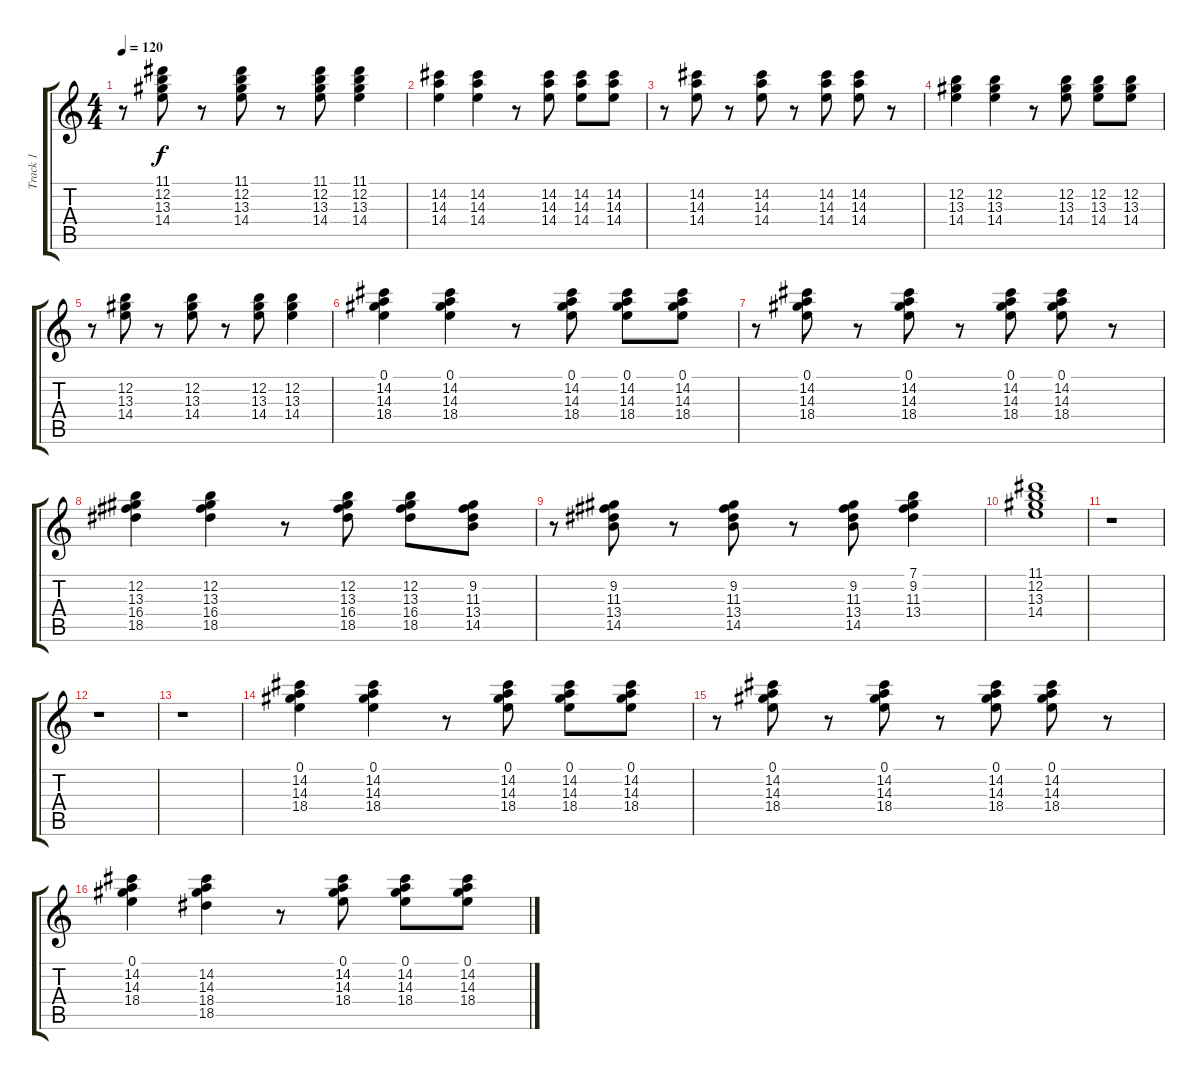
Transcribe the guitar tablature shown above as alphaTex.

\track ("Track 1" "Track 1") {instrument acousticguitarnylon}
\staff {score tabs}
\tuning (E4 B3 G3 D3 A2 E2) {hide}
\ts (4 4)
\tempo 120
\clef g2
\ks c
r.8{dy f} (11.1 12.2 13.3 14.4).8 r.8 (11.1 12.2 13.3 14.4).8 r.8 (11.1 12.2 13.3 14.4).8 (11.1 12.2 13.3 14.4).4 |
(14.2 14.3 14.4).4 (14.2 14.3 14.4).4 r.8 (14.2 14.3 14.4).8 (14.2 14.3 14.4).8 (14.2 14.3 14.4).8 |
r.8 (14.2 14.3 14.4).8 r.8 (14.2 14.3 14.4).8 r.8 (14.2 14.3 14.4).8 (14.2 14.3 14.4).8 r.8 |
(12.2 13.3 14.4).4 (12.2 13.3 14.4).4 r.8 (12.2 13.3 14.4).8 (12.2 13.3 14.4).8 (12.2 13.3 14.4).8 |
r.8 (12.2 13.3 14.4).8 r.8 (12.2 13.3 14.4).8 r.8 (12.2 13.3 14.4).8 (12.2 13.3 14.4).4 |
(0.1 14.2 14.3 18.4).4 (0.1 14.2 14.3 18.4).4 r.8 (0.1 14.2 14.3 18.4).8 (0.1 14.2 14.3 18.4).8 (0.1 14.2 14.3 18.4).8 |
r.8 (0.1 14.2 14.3 18.4).8 r.8 (0.1 14.2 14.3 18.4).8 r.8 (0.1 14.2 14.3 18.4).8 (0.1 14.2 14.3 18.4).8 r.8 |
(12.2 13.3 16.4 18.5).4 (12.2 13.3 16.4 18.5).4 r.8 (12.2 13.3 16.4 18.5).8 (12.2 13.3 16.4 18.5).8 (9.2 11.3 13.4 14.5).8 |
r.8 (9.2 11.3 13.4 14.5).8 r.8 (9.2 11.3 13.4 14.5).8 r.8 (9.2 11.3 13.4 14.5).8 (7.1 9.2 11.3 13.4).4 |
(11.1 12.2 13.3 14.4).1 |
r.1 |
r.1 |
r.1 |
(0.1 14.2 14.3 18.4).4 (0.1 14.2 14.3 18.4).4 r.8 (0.1 14.2 14.3 18.4).8 (0.1 14.2 14.3 18.4).8 (0.1 14.2 14.3 18.4).8 |
r.8 (0.1 14.2 14.3 18.4).8 r.8 (0.1 14.2 14.3 18.4).8 r.8 (0.1 14.2 14.3 18.4).8 (0.1 14.2 14.3 18.4).8 r.8 |
(0.1 14.2 14.3 18.4).4 (14.2 14.3 18.4 18.5).4 r.8 (0.1 14.2 14.3 18.4).8 (0.1 14.2 14.3 18.4).8 (0.1 14.2 14.3 18.4).8
